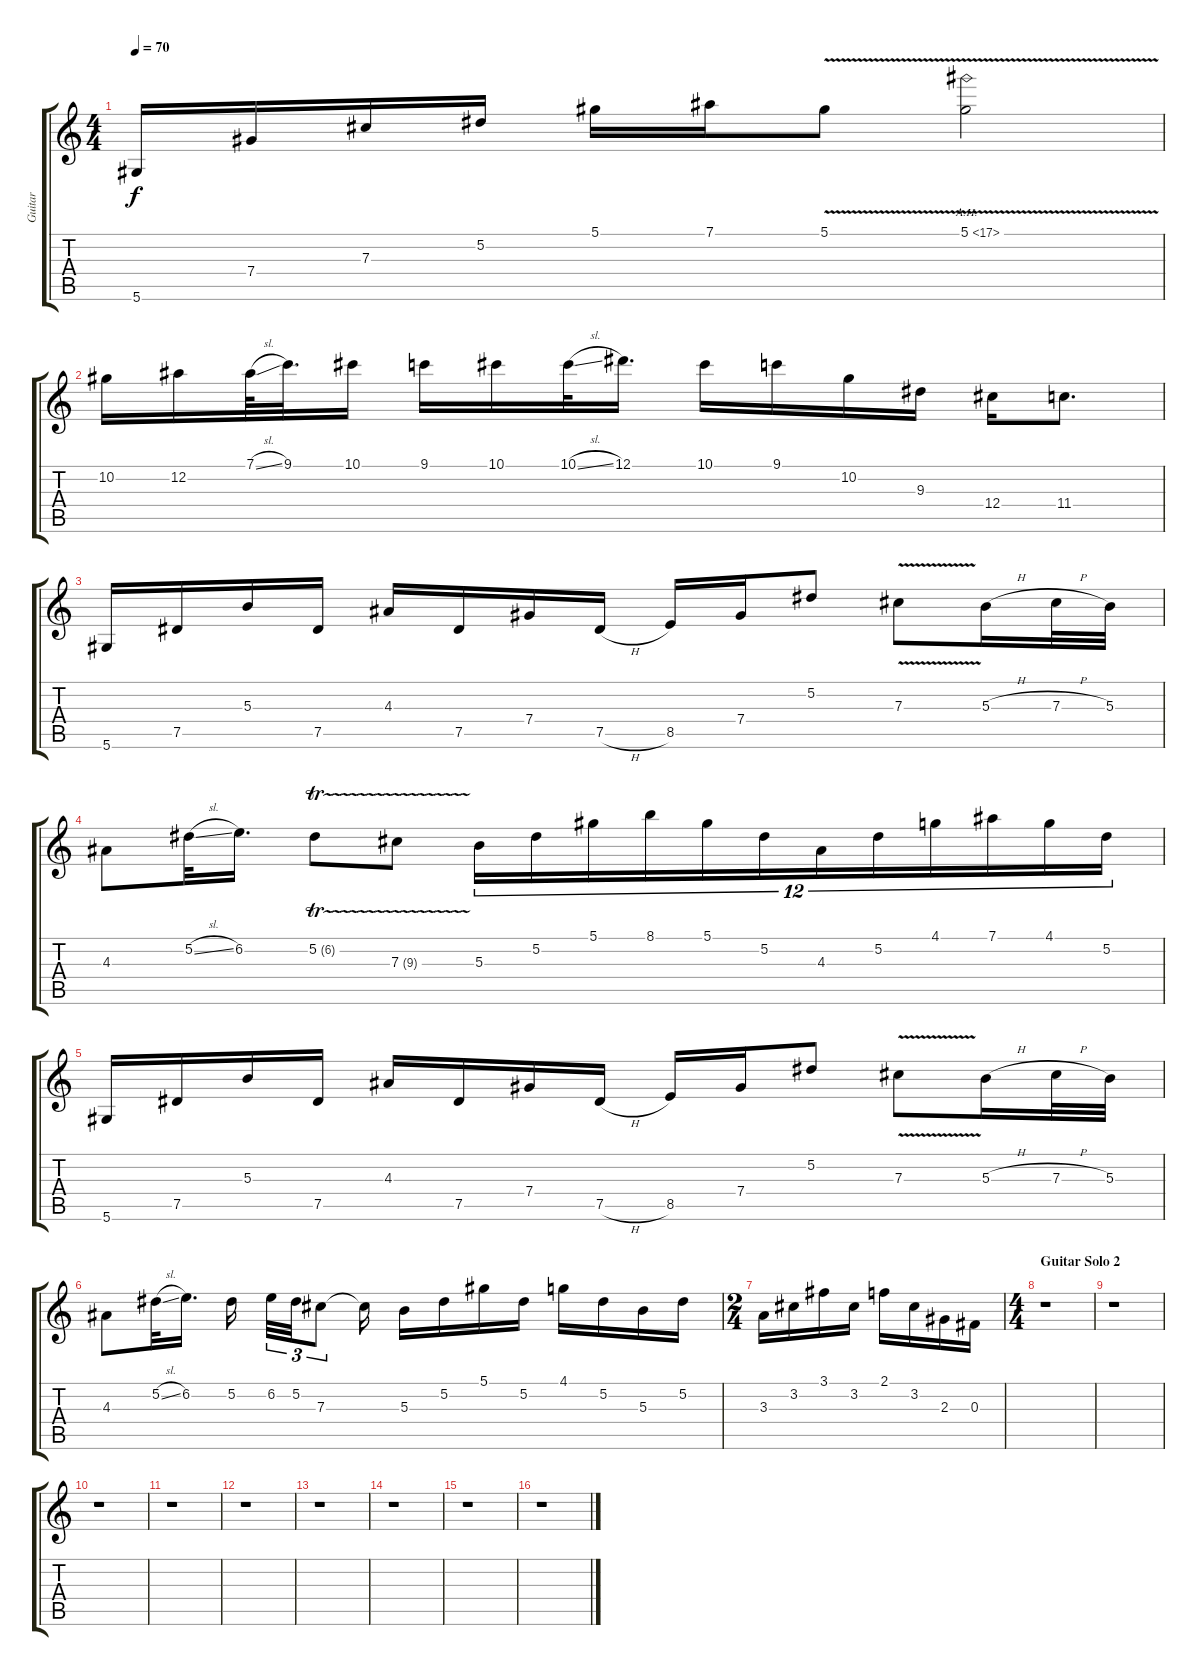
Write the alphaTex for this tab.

\track ("Guitar" "Guitar") {instrument acousticguitarsteel}
\staff {score tabs}
\tuning (Eb4 Bb3 Gb3 Db3 Ab2 Eb2) {hide}
\ts (4 4)
\tempo 70
\clef g2
\ks c
5.6.16{dy f} 7.4.16 7.3.16 5.2.16 5.1.16 7.1.16 5.1{v}.8 5.1{ah 12 v}.2 |
10.2.16 12.2.16 7.1{sl}.64 9.1.32{d} 10.1.16 9.1.16 10.1.16 10.1{sl}.32 12.1.16{d} 10.1.16 9.1.16 10.2.16 9.3.16 12.4.16 11.4.8{d} |
5.6.16 7.5.16 5.3.16 7.5.16 4.3.16 7.5.16 7.4.16 7.5{h}.16 8.5.16 7.4.16 5.2.8 7.3{v}.8 5.3{h}.16 7.3{h}.32 5.3.32 |
4.3.8 5.2{sl}.32 6.2.16{d} 5.2{tr (6 64)}.8 7.3{tr (9 64)}.8 5.3.16{tu (12 8)} 5.2.16{tu (12 8)} 5.1.16{tu (12 8)} 8.1.16{tu (12 8)} 5.1.16{tu (12 8)} 5.2.16{tu (12 8)} 4.3.16{tu (12 8)} 5.2.16{tu (12 8)} 4.1.16{tu (12 8)} 7.1.16{tu (12 8)} 4.1.16{tu (12 8)} 5.2.16{tu (12 8)} |
5.6.16 7.5.16 5.3.16 7.5.16 4.3.16 7.5.16 7.4.16 7.5{h}.16 8.5.16 7.4.16 5.2.8 7.3{v}.8 5.3{h}.16 7.3{h}.32 5.3.32 |
4.3.8 5.2{sl}.32 6.2.16{d} 5.2.16 6.2.32{tu (3 2)} 5.2.32{tu (3 2)} 7.3.8{tu (3 2)} 7.3{t}.16 5.3.16 5.2.16 5.1.16 5.2.16 4.1.16 5.2.16 5.3.16 5.2.16 |
\ts (2 4)
3.3.16 3.2.16 3.1.16 3.2.16 2.1.16 3.2.16 2.3.16 0.3.16 |
\ts (4 4)
\section ("" "Guitar Solo 2")
r.1 |
r.1 |
r.1 |
r.1 |
r.1 |
r.1 |
r.1 |
r.1 |
r.1
